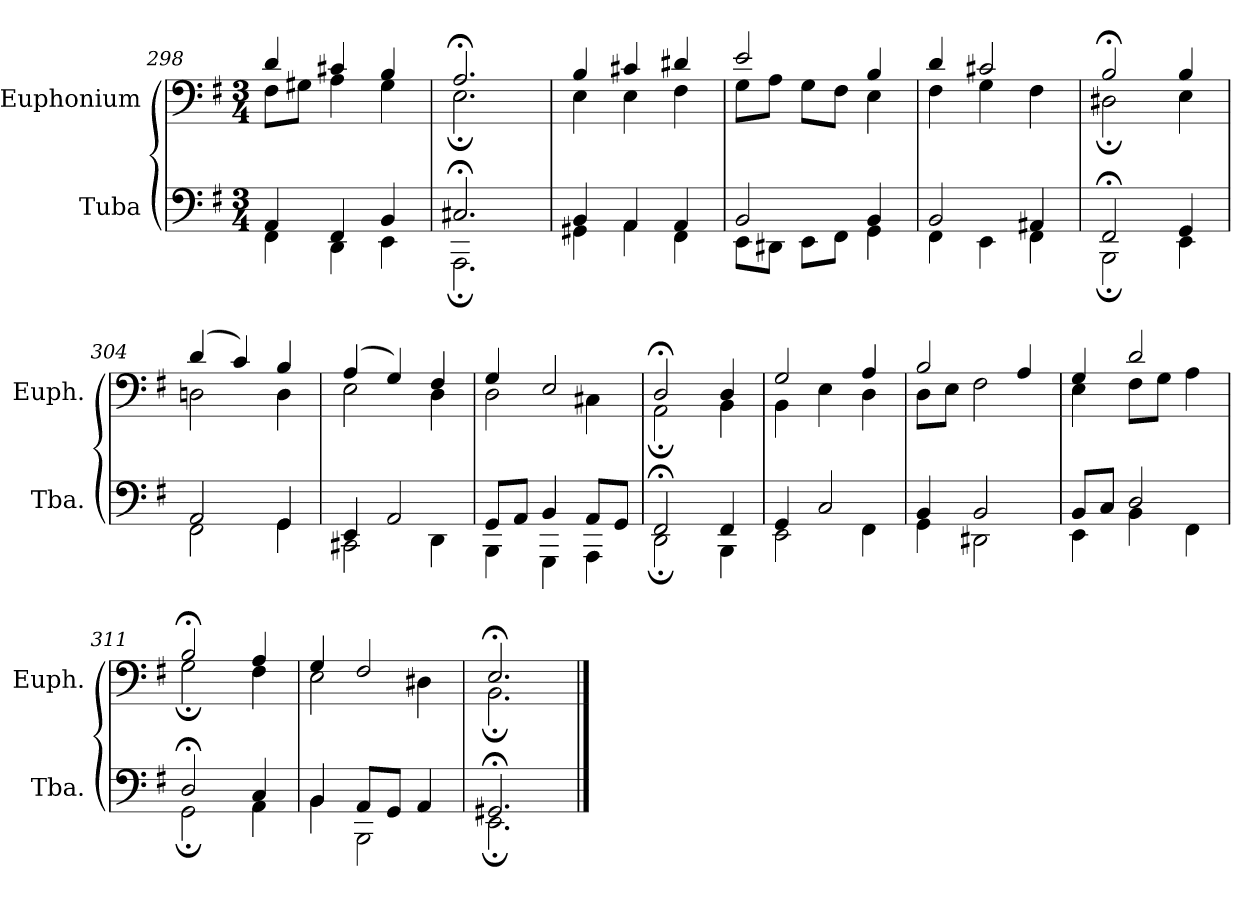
**kern	**kern
*part2	*part1
*staff2	*staff1
*I"Tuba	*I"Euphonium
*I'Tba.	*I'Euph.
*clefF4	*clefF4
*k[f#]	*k[f#]
*M3/4	*M3/4
=298	=298
*^	*^
4AA/	4FF#\	4d/	8F#\L
.	.	.	8G#X\J
4FF#/	4DD\	4c#X/	4A\
4BB/	4EE\	4B/	4G#\
=299	=299	=299	=299
2.C#X;</	2.AAA;\	2.A;</	2.E;\
=300	=300	=300	=300
4BB/	4GG#X\	4B/	4E\
4AA/	4AA\	4c#X/	4E\
4AA/	4FF#\	4d#X/	4F#\
=301	=301	=301	=301
2BB/	8EE\L	2e/	8G\L
.	8DD#X\J	.	8A\J
.	8EE\L	.	8G\L
.	8FF#\J	.	8F#\J
4BB/	4GG\	4B/	4E\
=302	=302	=302	=302
2BB/	4FF#\	4d/	4F#\
.	4EE\	2c#X/	4G\
4AA#X/	4FF#\	.	4F#\
=303	=303	=303	=303
2FF#;</	2BBB;\	2B;</	2D#X;\
4GG/	4EE\	4B/	4E\
=304	=304	=304	=304
2AA/	2FF#\	(>4d/	2Dn\
.	.	4c/)	.
4GG/	4GG\	4B/	4D\
!!LO:LB:g=z	!!
=305	=305	=305	=305
4EE/	2CC#X\	(>4A/	2E\
2AA/	.	4G/)	.
.	4DD\	4F#/	4D\
=306	=306	=306	=306
8GG/L	4BBB\	4G/	2D\
8AA/J	.	.	.
4BB/	4GGG\	2E/	.
8AA/L	4AAA\	.	4C#X\
8GG/J	.	.	.
=307	=307	=307	=307
2FF#;</	2DD;\	2D;</	2AA;\
4FF#/	4BBB\	4D/	4BB\
=308	=308	=308	=308
4GG/	2EE\	2G/	4BB\
2C/	.	.	4E\
.	4FF#\	4A/	4D\
=309	=309	=309	=309
4BB/	4GG\	2B/	8D\L
.	.	.	8E\J
2BB/	2DD#X\	.	2F#\
.	.	4A/	.
=310	=310	=310	=310
8BB/L	4EE\	4G/	4E\
8C/J	.	.	.
2D/	4BB\	2d/	8F#\L
.	.	.	8G\J
.	4FF#\	.	4A\
=311	=311	=311	=311
2D;</	2GG;\	2B;</	2G;\
4C/	4AA\	4A/	4F#\
=312	=312	=312	=312
4BB/	4BB\	4G/	2E\
8AA/L	2BBB\	2F#/	.
8GG/J	.	.	.
4AA/	.	.	4D#X\
=313	=313	=313	=313
2.GG#X;</	2.EE;\	2.E;</	2.BB;\
*v	*v	*	*
*	*v	*v
==	==
*-	*-
